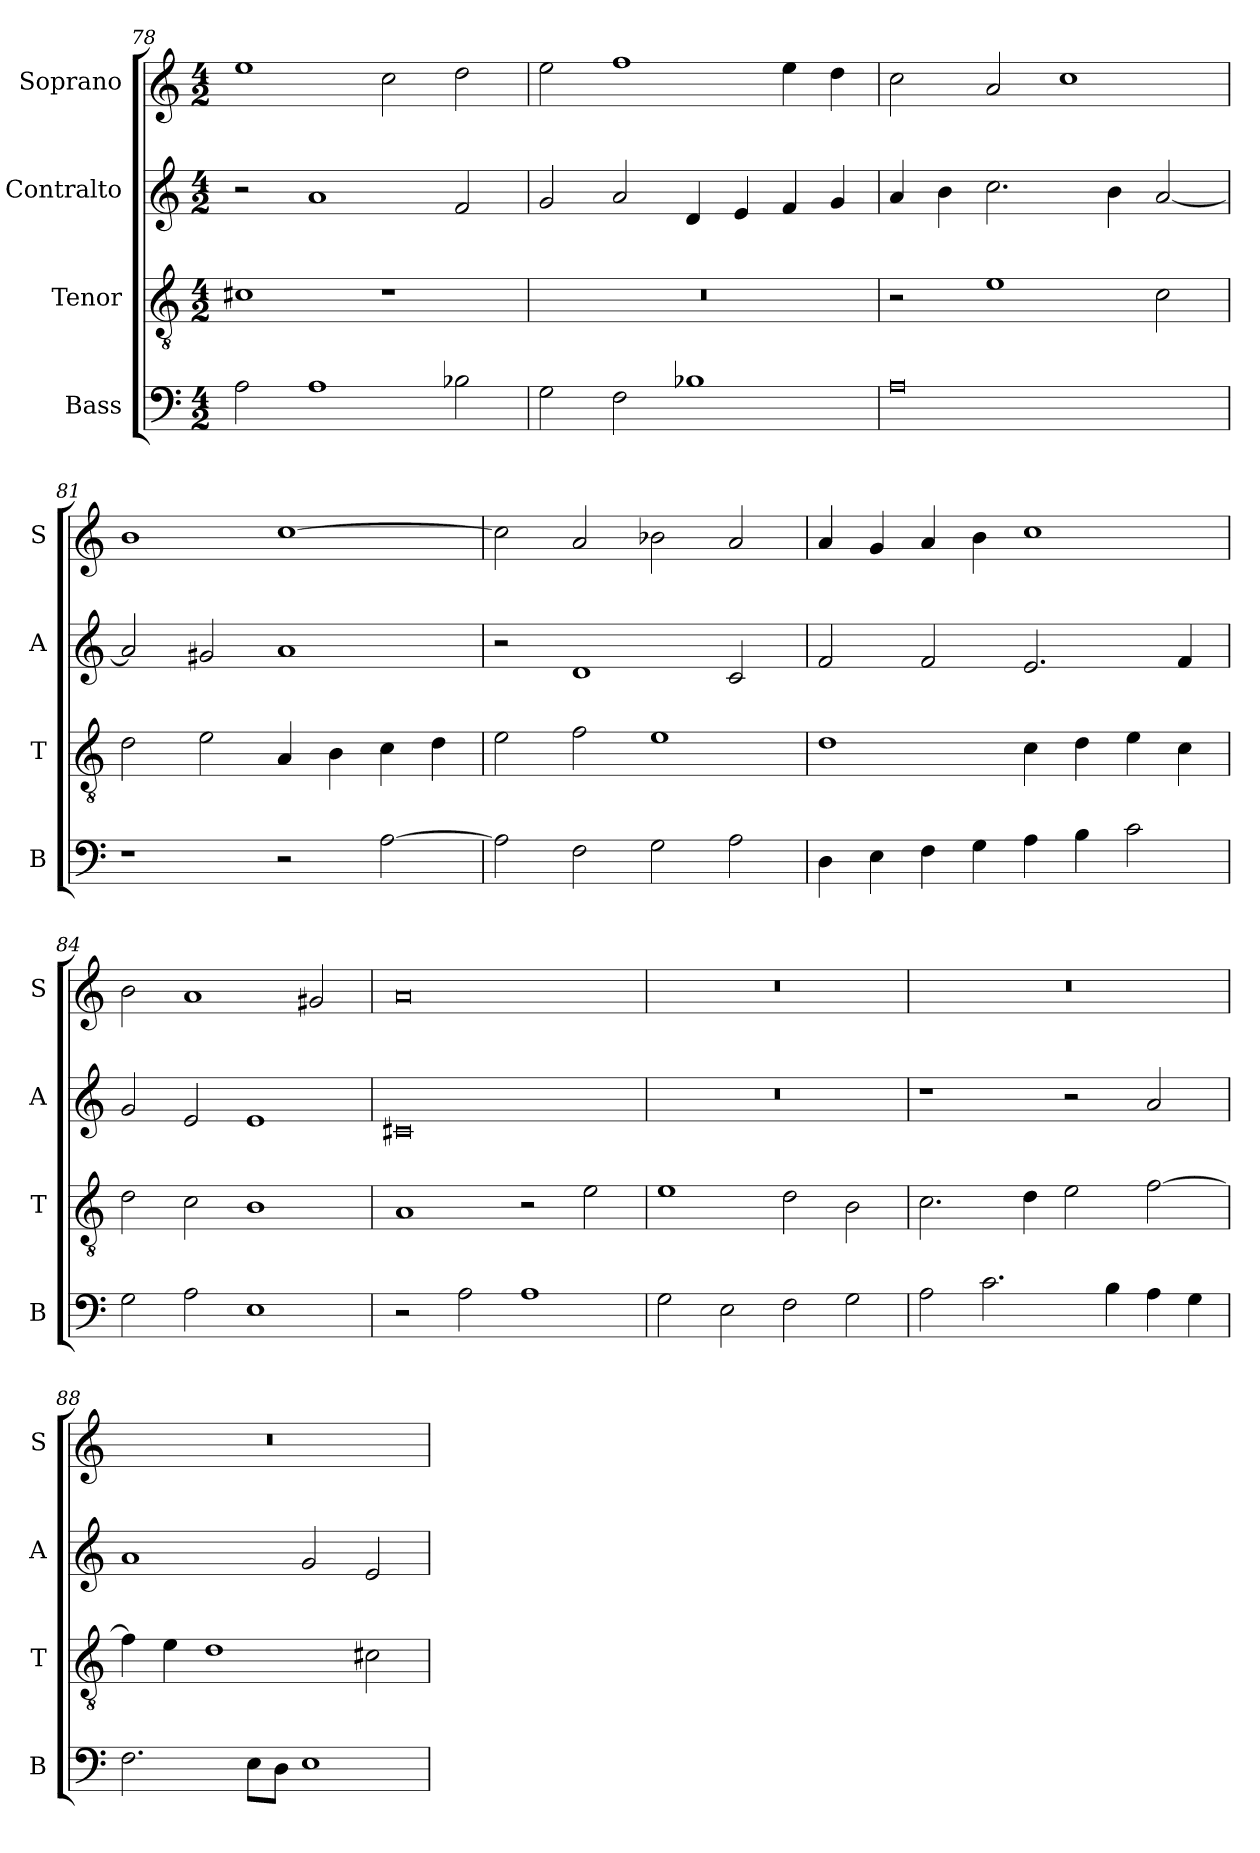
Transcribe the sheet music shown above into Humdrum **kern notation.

**kern	**kern	**kern	**kern
*part4	*part3	*part2	*part1
*staff4	*staff3	*staff2	*staff1
*I"Bass	*I"Tenor	*I"Contralto	*I"Soprano
*I'B	*I'T	*I'A	*I'S
*clefF4	*clefGv2	*clefG2	*clefG2
*k[]	*k[]	*k[]	*k[]
*A:aeo	*A:aeo	*A:aeo	*A:aeo
*M4/2	*M4/2	*M4/2	*M4/2
=78	=78	=78	=78
2A	1c#X	2r	1ee
1A	.	1a	.
.	1r	.	2cc
2B-X	.	2f	2dd
=79	=79	=79	=79
2G	0r	2g	2ee
2F	.	2a	1ff
1B-X	.	4d	.
.	.	4e	.
.	.	4f	4ee
.	.	4g	4dd
=80	=80	=80	=80
0A	2r	4a	2cc
.	.	4b	.
.	1e	2.cc	2a
.	.	.	1cc
.	.	4b	.
.	2c	[2a	.
=81	=81	=81	=81
1r	2d	2a]	1b
.	2e	2g#X	.
2r	4A	1a	[1cc
.	4B	.	.
[2A	4c	.	.
.	4d	.	.
=82	=82	=82	=82
2A]	2e	2r	2cc]
2F	2f	1d	2a
2G	1e	.	2b-X
2A	.	2c	2a
=83	=83	=83	=83
4D	1d	2f	4a
4E	.	.	4g
4F	.	2f	4a
4G	.	.	4b
4A	4c	2.e	1cc
4B	4d	.	.
2c	4e	.	.
.	4c	4f	.
=84	=84	=84	=84
2G	2d	2g	2b
2A	2c	2e	1a
1E	1B	1e	.
.	.	.	2g#X
=85	=85	=85	=85
2r	1A	0c#X	0a
2A	.	.	.
1A	2r	.	.
.	2e	.	.
=86	=86	=86	=86
2G	1e	0r	0r
2E	.	.	.
2F	2d	.	.
2G	2B	.	.
=87	=87	=87	=87
2A	2.c	1r	0r
2.c	.	.	.
.	4d	.	.
.	2e	2r	.
4B	.	.	.
4A	[2f	2a	.
4G	.	.	.
=88	=88	=88	=88
2.F	4f]	1a	0r
.	4e	.	.
.	1d	.	.
8E\L	.	.	.
8D\J	.	.	.
1E	.	2g	.
.	2c#X	2e	.
=	=	=	=
*-	*-	*-	*-
